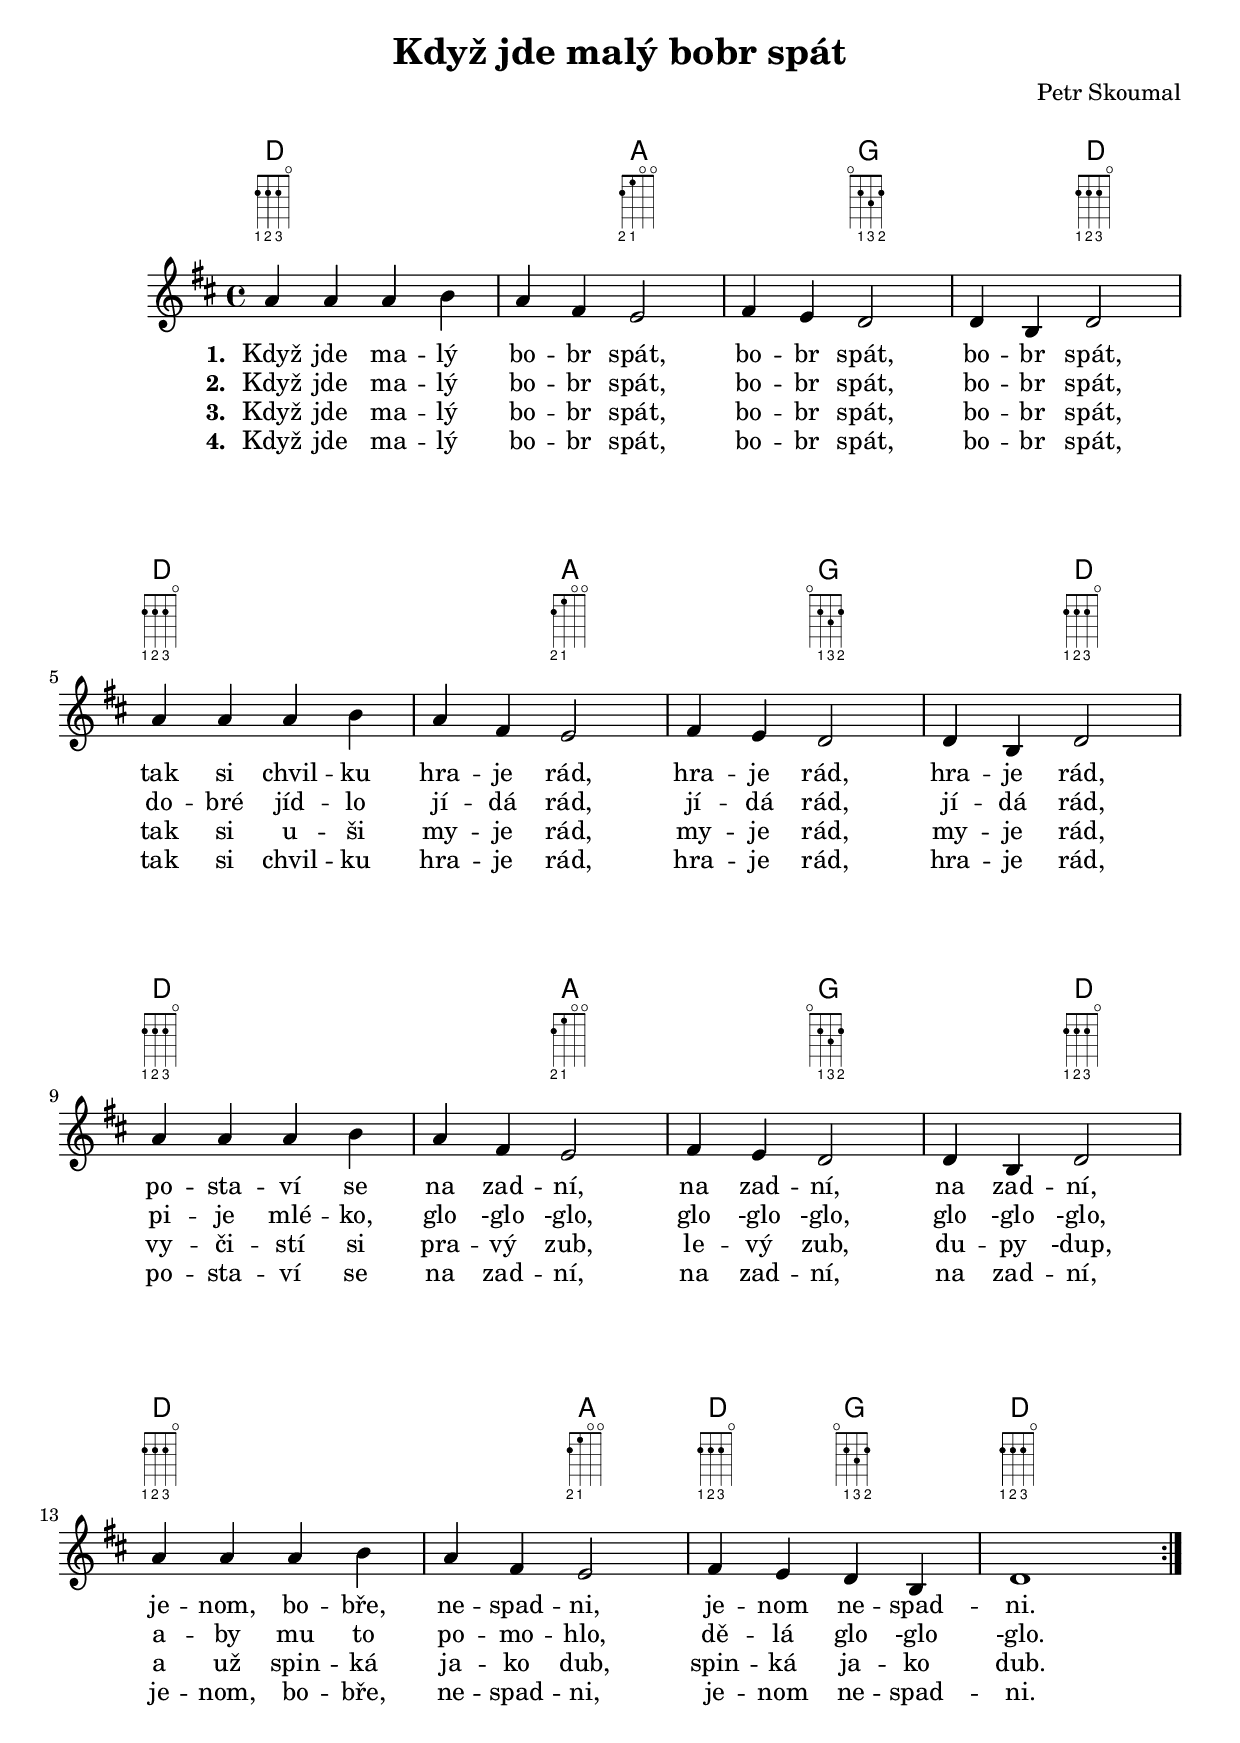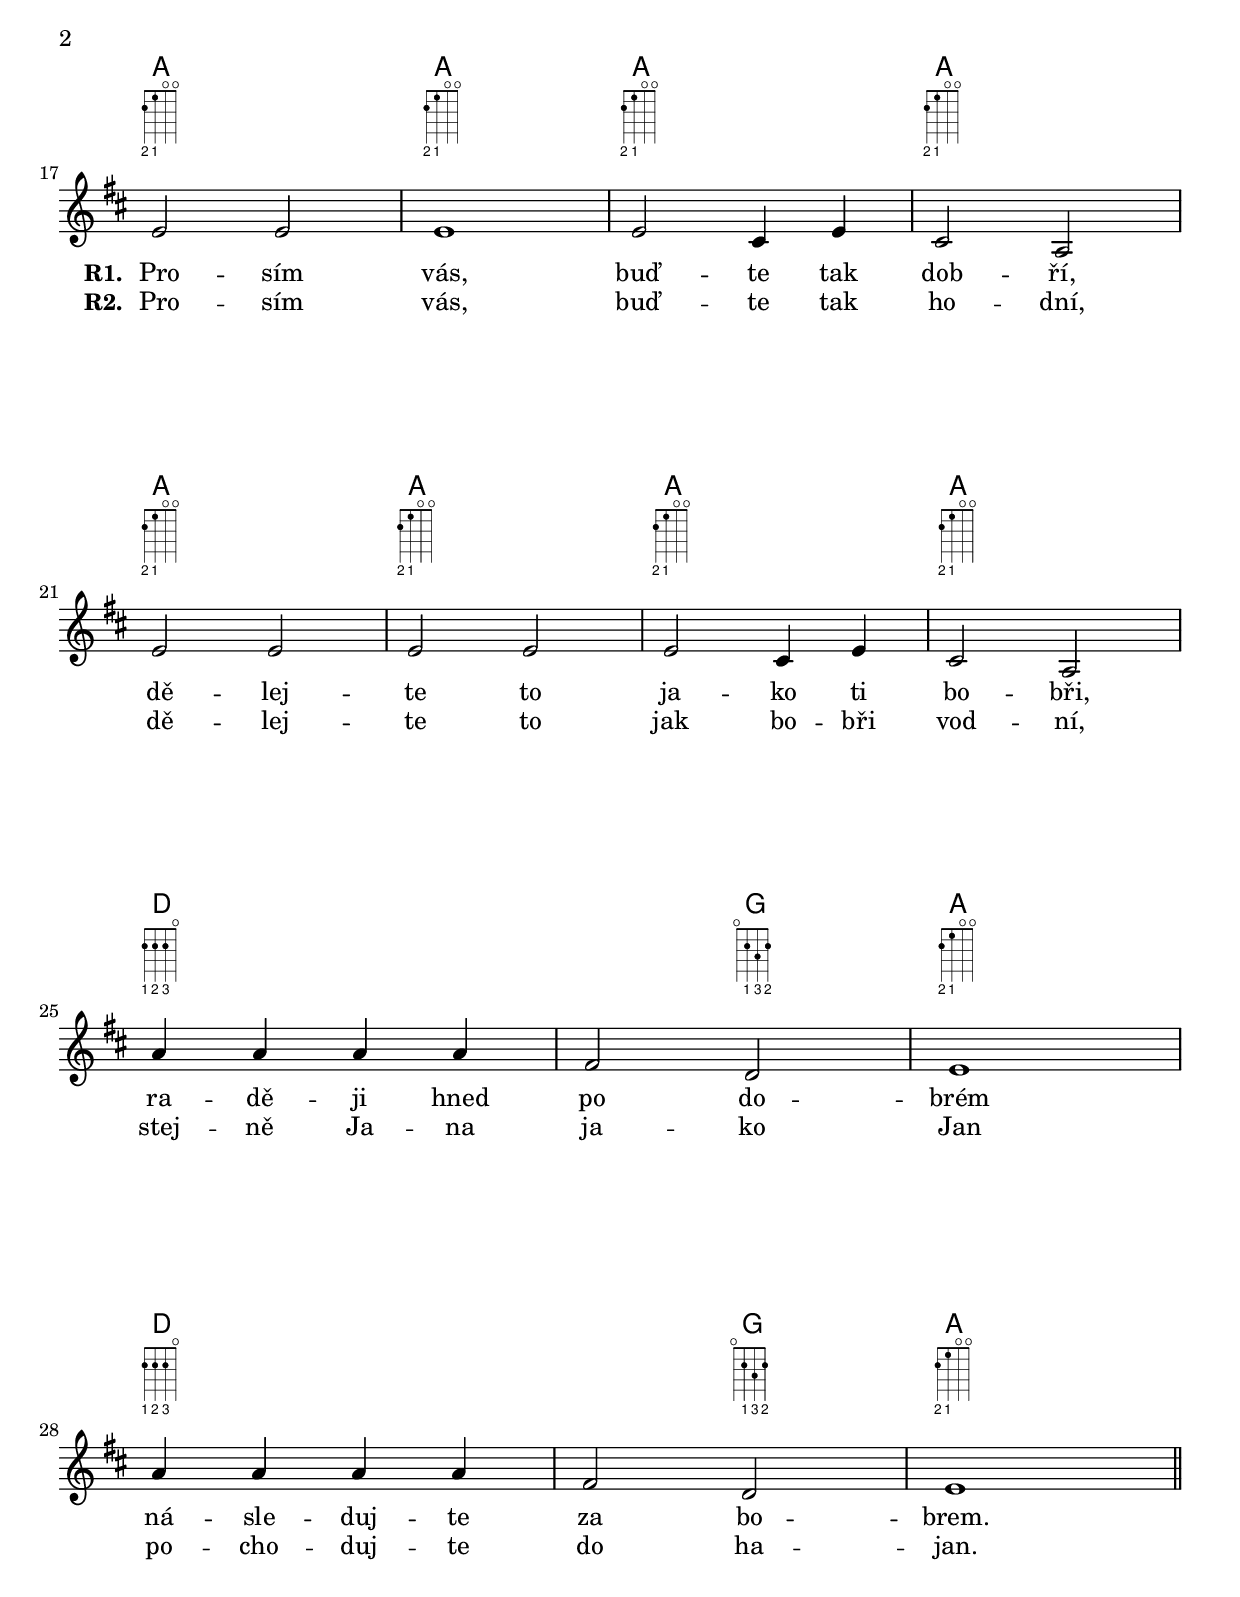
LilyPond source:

\version "2.24.4"
\include "predefined-ukulele-fretboards.ly"
\header {
  title = "Když jde malý bobr spát"
  composer = "Petr Skoumal"
}

akordy = \chordmode {
  %sloka
  d1. a1 g1 d2
  d1. a1 g1 d2
  d1. a1 g1 d2
  d1. a2 d2 g2 d1

  %refren
  a1 a1 a1 a1
  a1 a1 a1 a1
  d1.   g2 a1
  d1.   g2 a1
}

<<
  \context ChordNames {
    \semiGermanChords
    \akordy
  }
  \context FretBoards {
    \set Staff.stringTunings = #ukulele-tuning
    \akordy
  }
  \relative c'' {
    \key d \major
    % sloka
    \repeat volta 2 {
    a4 a a b | a fis e2 | fis4 e d2 | d4 b4 d2 | \break
    a'4 a a b | a fis e2 | fis4 e d2 | d4 b4 d2 | \break
    a'4 a a b | a fis e2 | fis4 e d2 | d4 b4 d2 | \break
    a'4 a a b | a fis e2 | fis4 e d b | d1 } \section \pageBreak

    % refren 
    e2 e | e1 | e2 cis4 e4 | cis2 a2 | \break
    e'2 e | e2 e2 | e2 cis4 e4 | cis2 a2 | \break
    a'4 a a a | fis2 d2 | e1 | \break
    a4 a a a | fis2 d2 | e1 \section
  }

  \addlyrics {
    \set stanza = "1. "
    Když jde ma -- lý bo -- br spát, bo -- br spát, bo -- br spát,
    tak si chvil -- ku hra -- je rád, hra -- je rád, hra -- je rád,
    po -- sta -- ví se na zad -- ní, na zad -- ní, na zad -- ní,
    je -- nom, bo -- bře, ne -- spad -- ni, je -- nom ne -- spad -- ni.

    \set stanza = "R1. "
    Pro -- sím vás, buď -- te tak dob -- ří, dě -- lej -- te to ja -- ko ti bo -- bři,
    ra -- dě -- ji hned po do -- brém ná -- sle -- duj -- te za bo -- brem.
  }
  \addlyrics {
    \set stanza = "2. "
    Když jde ma -- lý bo -- br spát, bo -- br spát, bo -- br spát,
    do -- bré jíd -- lo jí -- dá rád, jí -- dá rád, jí -- dá rád,
    pi -- je mlé -- ko, glo -glo -glo, glo -glo -glo, glo -glo -glo,
    a -- by mu to po -- mo -- hlo, dě -- lá glo -glo -glo.
  }
  \addlyrics {
    \set stanza = "3. "
    Když jde ma -- lý bo -- br spát, bo -- br spát, bo -- br spát,
    tak si u -- ši my -- je rád, my -- je rád, my -- je rád,
    vy -- či -- stí si pra -- vý zub, le -- vý zub, du -- py -dup,
    a už spin -- ká ja -- ko dub, spin -- ká ja -- ko dub.
  }
  \addlyrics {
    \set stanza = "4. "
    Když jde ma -- lý bo -- br spát, bo -- br spát, bo -- br spát,
    tak si chvil -- ku hra -- je rád, hra -- je rád, hra -- je rád,
    po -- sta -- ví se na zad -- ní, na zad -- ní, na zad -- ní,
    je -- nom, bo -- bře, ne -- spad -- ni, je -- nom ne -- spad -- ni.

    \set stanza = "R2. "
    Pro -- sím vás, buď -- te tak ho -- dní, dě -- lej -- te to jak bo -- bři vod -- ní,
    stej -- ně Ja -- na ja -- ko Jan po -- cho -- duj -- te do ha -- jan.
  }
>>
